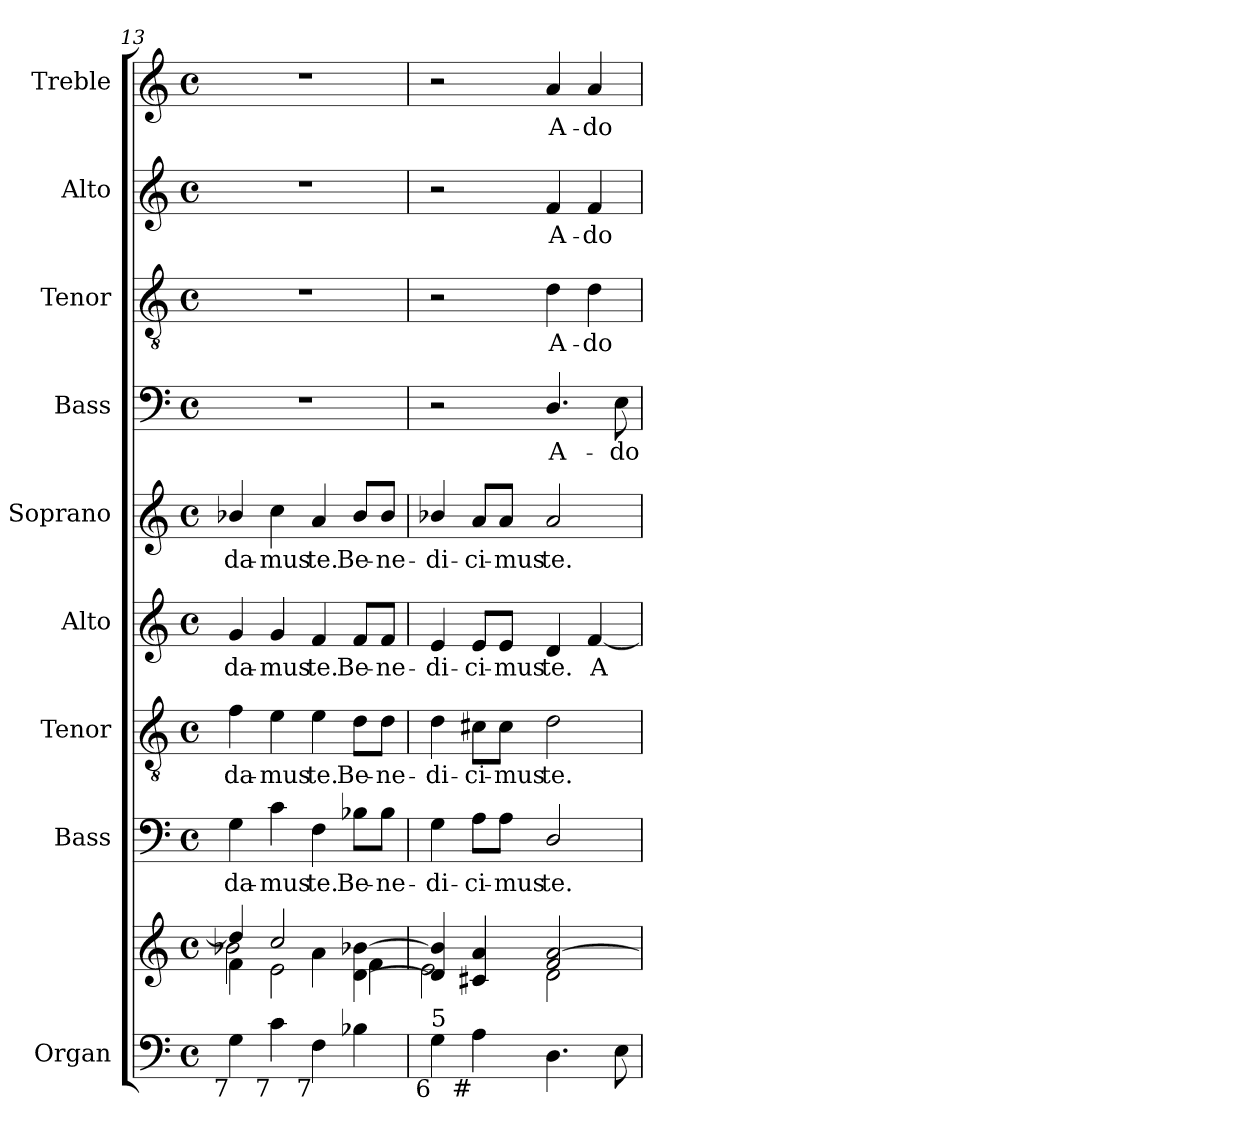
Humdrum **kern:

**kern	**kern	**kern	**text	**kern	**text	**kern	**text	**kern	**text	**kern	**text	**kern	**text	**kern	**text	**kern	**text
*part9	*part9	*part8	*part8	*part7	*part7	*part6	*part6	*part5	*part5	*part4	*part4	*part3	*part3	*part2	*part2	*part1	*part1
*staff10	*staff9	*staff8	*staff8	*staff7	*staff7	*staff6	*staff6	*staff5	*staff5	*staff4	*staff4	*staff3	*staff3	*staff2	*staff2	*staff1	*staff1
*I"Organ	*	*I"Bass	*	*I"Tenor	*	*I"Alto	*	*I"Soprano	*	*I"Bass	*	*I"Tenor	*	*I"Alto	*	*I"Treble	*
*I'Org.	*	*I'B.	*	*I'T.	*	*I'A.	*	*I'S.	*	*I'B.	*	*I'T.	*	*I'A.	*	*I'Tr.	*
*clefF4	*clefG2	*clefF4	*	*clefGv2	*	*clefG2	*	*clefG2	*	*clefF4	*	*clefGv2	*	*clefG2	*	*clefG2	*
*	*	*	*	*ITrd7c12	*	*	*	*	*	*	*	*ITrd7c12	*	*	*	*	*
*k[]	*k[]	*k[]	*	*k[]	*	*k[]	*	*k[]	*	*k[]	*	*k[]	*	*k[]	*	*k[]	*
*C:	*C:	*C:	*	*C:	*	*C:	*	*C:	*	*C:	*	*C:	*	*C:	*	*C:	*
*M4/4	*M4/4	*M4/4	*	*M4/4	*	*M4/4	*	*M4/4	*	*M4/4	*	*M4/4	*	*M4/4	*	*M4/4	*
*met(c)	*met(c)	*met(c)	*	*met(c)	*	*met(c)	*	*met(c)	*	*met(c)	*	*met(c)	*	*met(c)	*	*met(c)	*
=13	=13	=13	=13	=13	=13	=13	=13	=13	=13	=13	=13	=13	=13	=13	=13	=13	=13
*	*^	*	*	*	*	*	*	*	*	*	*	*	*	*	*	*	*
*	*	*^	*	*	*	*	*	*	*	*	*	*	*	*	*	*	*	*
!	!	!	!	!	!LO:LY:b:color=#000000	!	!	!	!	!	!	!	!	!	!	!	!	!	!
!	!	!	!	!	!	!	!LO:LY:b:color=#000000	!	!	!	!	!	!	!	!	!	!	!	!
!	!	!	!	!	!	!	!	!	!LO:LY:b:color=#000000	!	!	!	!	!	!	!	!	!	!
!LO:TX:b:rj:t=7	!	!	!	!	!	!	!	!	!	!	!	!	!	!	!	!	!	!	!
!	!	!	!	!	!	!	!	!	!	!	!LO:LY:b:color=#000000	!	!	!	!	!	!	!	!
4Gi\	4ddi/]	4fi\	2b-Xi\	4Gi\	-da-	4Fi\	-da-	4gi/	-da-	4b-Xi/	-da-	1r	.	1r	.	1r	.	1r	.
!	!	!	!	!	!LO:LY:b:color=#000000	!	!	!	!	!	!	!	!	!	!	!	!	!	!
!	!	!	!	!	!	!	!LO:LY:b:color=#000000	!	!	!	!	!	!	!	!	!	!	!	!
!	!	!	!	!	!	!	!	!	!LO:LY:b:color=#000000	!	!	!	!	!	!	!	!	!	!
!LO:TX:b:rj:t=7	!	!	!	!	!	!	!	!	!	!	!	!	!	!	!	!	!	!	!
!	!	!	!	!	!	!	!	!	!	!	!LO:LY:b:color=#000000	!	!	!	!	!	!	!	!
4ci\	2cci/	2ei\	.	4ci\	-mus	4Ei\	-mus	4gi/	-mus	4cci\	-mus	.	.	.	.	.	.	.	.
!	!	!	!	!	!LO:LY:b:color=#000000	!	!	!	!	!	!	!	!	!	!	!	!	!	!
!	!	!	!	!	!	!	!LO:LY:b:color=#000000	!	!	!	!	!	!	!	!	!	!	!	!
!	!	!	!	!	!	!	!	!	!LO:LY:b:color=#000000	!	!	!	!	!	!	!	!	!	!
!LO:TX:b:rj:t=7	!	!	!	!	!	!	!	!	!	!	!	!	!	!	!	!	!	!	!
!	!	!	!	!	!	!	!	!	!	!	!LO:LY:b:color=#000000	!	!	!	!	!	!	!	!
4Fi\	.	.	4ai\	4Fi\	te.	4Ei\	te.	4fi/	te.	4ai/	te.	.	.	.	.	.	.	.	.
!	!	!	!	!	!LO:LY:b:color=#000000	!	!	!	!	!	!	!	!	!	!	!	!	!	!
!	!	!	!	!	!	!	!LO:LY:b:color=#000000	!	!	!	!	!	!	!	!	!	!	!	!
!	!	!	!	!	!	!	!	!	!LO:LY:b:color=#000000	!	!	!	!	!	!	!	!	!	!
!	!	!	!	!	!	!	!	!	!	!	!LO:LY:b:color=#000000	!	!	!	!	!	!	!	!
4B-Xi\	[4di\ [4b-Xi	4ryy	4fi\	8B-Xi\L	Be-	8Di\L	Be-	8fi/L	Be-	8b-i/L	Be-	.	.	.	.	.	.	.	.
!	!	!	!	!	!LO:LY:b:color=#000000	!	!	!	!	!	!	!	!	!	!	!	!	!	!
!	!	!	!	!	!	!	!LO:LY:b:color=#000000	!	!	!	!	!	!	!	!	!	!	!	!
!	!	!	!	!	!	!	!	!	!LO:LY:b:color=#000000	!	!	!	!	!	!	!	!	!	!
!	!	!	!	!	!	!	!	!	!	!	!LO:LY:b:color=#000000	!	!	!	!	!	!	!	!
.	.	.	.	8B-i\J	-ne-	8Di\J	-ne-	8fi/J	-ne-	8b-i/J	-ne-	.	.	.	.	.	.	.	.
=14	=14	=14	=14	=14	=14	=14	=14	=14	=14	=14	=14	=14	=14	=14	=14	=14	=14	=14	=14
!	!	!	!	!	!LO:LY:b:color=#000000	!	!	!	!	!	!	!	!	!	!	!	!	!	!
!	!	!	!	!	!	!	!LO:LY:b:color=#000000	!	!	!	!	!	!	!	!	!	!	!	!
!	!	!	!	!	!	!	!	!	!LO:LY:b:color=#000000	!	!	!	!	!	!	!	!	!	!
!LO:TX:b:rj:t=6	!	!	!	!	!	!	!	!	!	!	!	!	!	!	!	!	!	!	!
!LO:TX:t=5	!	!	!	!	!	!	!	!	!	!	!	!	!	!	!	!	!	!	!
!	!	!	!	!	!	!	!	!	!	!	!LO:LY:b:color=#000000	!	!	!	!	!	!	!	!
4Gi\	4di/] 4b-i]	2ei\	2ryy	4Gi\	-di-	4Di\	-di-	4ei/	-di-	4b-Xi/	-di-	2r	.	2r	.	2r	.	2r	.
!	!	!	!	!	!LO:LY:b:color=#000000	!	!	!	!	!	!	!	!	!	!	!	!	!	!
!	!	!	!	!	!	!	!LO:LY:b:color=#000000	!	!	!	!	!	!	!	!	!	!	!	!
!	!	!	!	!	!	!	!	!	!LO:LY:b:color=#000000	!	!	!	!	!	!	!	!	!	!
!LO:TX:b:rj:t=#	!	!	!	!	!	!	!	!	!	!	!	!	!	!	!	!	!	!	!
!	!	!	!	!	!	!	!	!	!	!	!LO:LY:b:color=#000000	!	!	!	!	!	!	!	!
4Ai\	4c#Xi/ 4ai	.	.	8Ai\L	-ci-	8C#Xi\L	-ci-	8ei/L	-ci-	8ai/L	-ci-	.	.	.	.	.	.	.	.
!	!	!	!	!	!LO:LY:b:color=#000000	!	!	!	!	!	!	!	!	!	!	!	!	!	!
!	!	!	!	!	!	!	!LO:LY:b:color=#000000	!	!	!	!	!	!	!	!	!	!	!	!
!	!	!	!	!	!	!	!	!	!LO:LY:b:color=#000000	!	!	!	!	!	!	!	!	!	!
!	!	!	!	!	!	!	!	!	!	!	!LO:LY:b:color=#000000	!	!	!	!	!	!	!	!
.	.	.	.	8Ai\J	-mus	8C#i\J	-mus	8ei/J	-mus	8ai/J	-mus	.	.	.	.	.	.	.	.
!	!	!	!	!	!LO:LY:b:color=#000000	!	!	!	!	!	!	!	!	!	!	!	!	!	!
!	!	!	!	!	!	!	!LO:LY:b:color=#000000	!	!	!	!	!	!	!	!	!	!	!	!
!	!	!	!	!	!	!	!	!	!LO:LY:b:color=#000000	!	!	!	!	!	!	!	!	!	!
!	!	!	!	!	!	!	!	!	!	!	!LO:LY:b:color=#000000	!	!	!	!	!	!	!	!
!	!	!	!	!	!	!	!	!	!	!	!	!	!LO:LY:b:color=#000000	!	!	!	!	!	!
!	!	!	!	!	!	!	!	!	!	!	!	!	!	!	!LO:LY:b:color=#000000	!	!	!	!
!	!	!	!	!	!	!	!	!	!	!	!	!	!	!	!	!	!LO:LY:b:color=#000000	!	!
!	!	!	!	!	!	!	!	!	!	!	!	!	!	!	!	!	!	!	!LO:LY:b:color=#000000
4.Di\	2fi/ [2ai	2di\	2ryy	2Di/	te.	2Di\	te.	4di/	te.	2ai/	te.	4.Di/	A-	4Di\	A-	4fi/	A-	4ai/	A-
!	!	!	!	!	!	!	!	!	!LO:LY:b:color=#000000	!	!	!	!	!	!	!	!	!	!
!	!	!	!	!	!	!	!	!	!	!	!	!	!	!	!LO:LY:b:color=#000000	!	!	!	!
!	!	!	!	!	!	!	!	!	!	!	!	!	!	!	!	!	!LO:LY:b:color=#000000	!	!
!	!	!	!	!	!	!	!	!	!	!	!	!	!	!	!	!	!	!	!LO:LY:b:color=#000000
.	.	.	.	.	.	.	.	[4fi/	A-	.	.	.	.	4Di\	-do-	4fi/	-do-	4ai/	-do-
!	!	!	!	!	!	!	!	!	!	!	!	!	!LO:LY:b:color=#000000	!	!	!	!	!	!
8Ei\	.	.	.	.	.	.	.	.	.	.	.	8Ei\	-do-	.	.	.	.	.	.
*	*v	*v	*v	*	*	*	*	*	*	*	*	*	*	*	*	*	*	*	*
=	=	=	=	=	=	=	=	=	=	=	=	=	=	=	=	=	=
*-	*-	*-	*-	*-	*-	*-	*-	*-	*-	*-	*-	*-	*-	*-	*-	*-	*-
